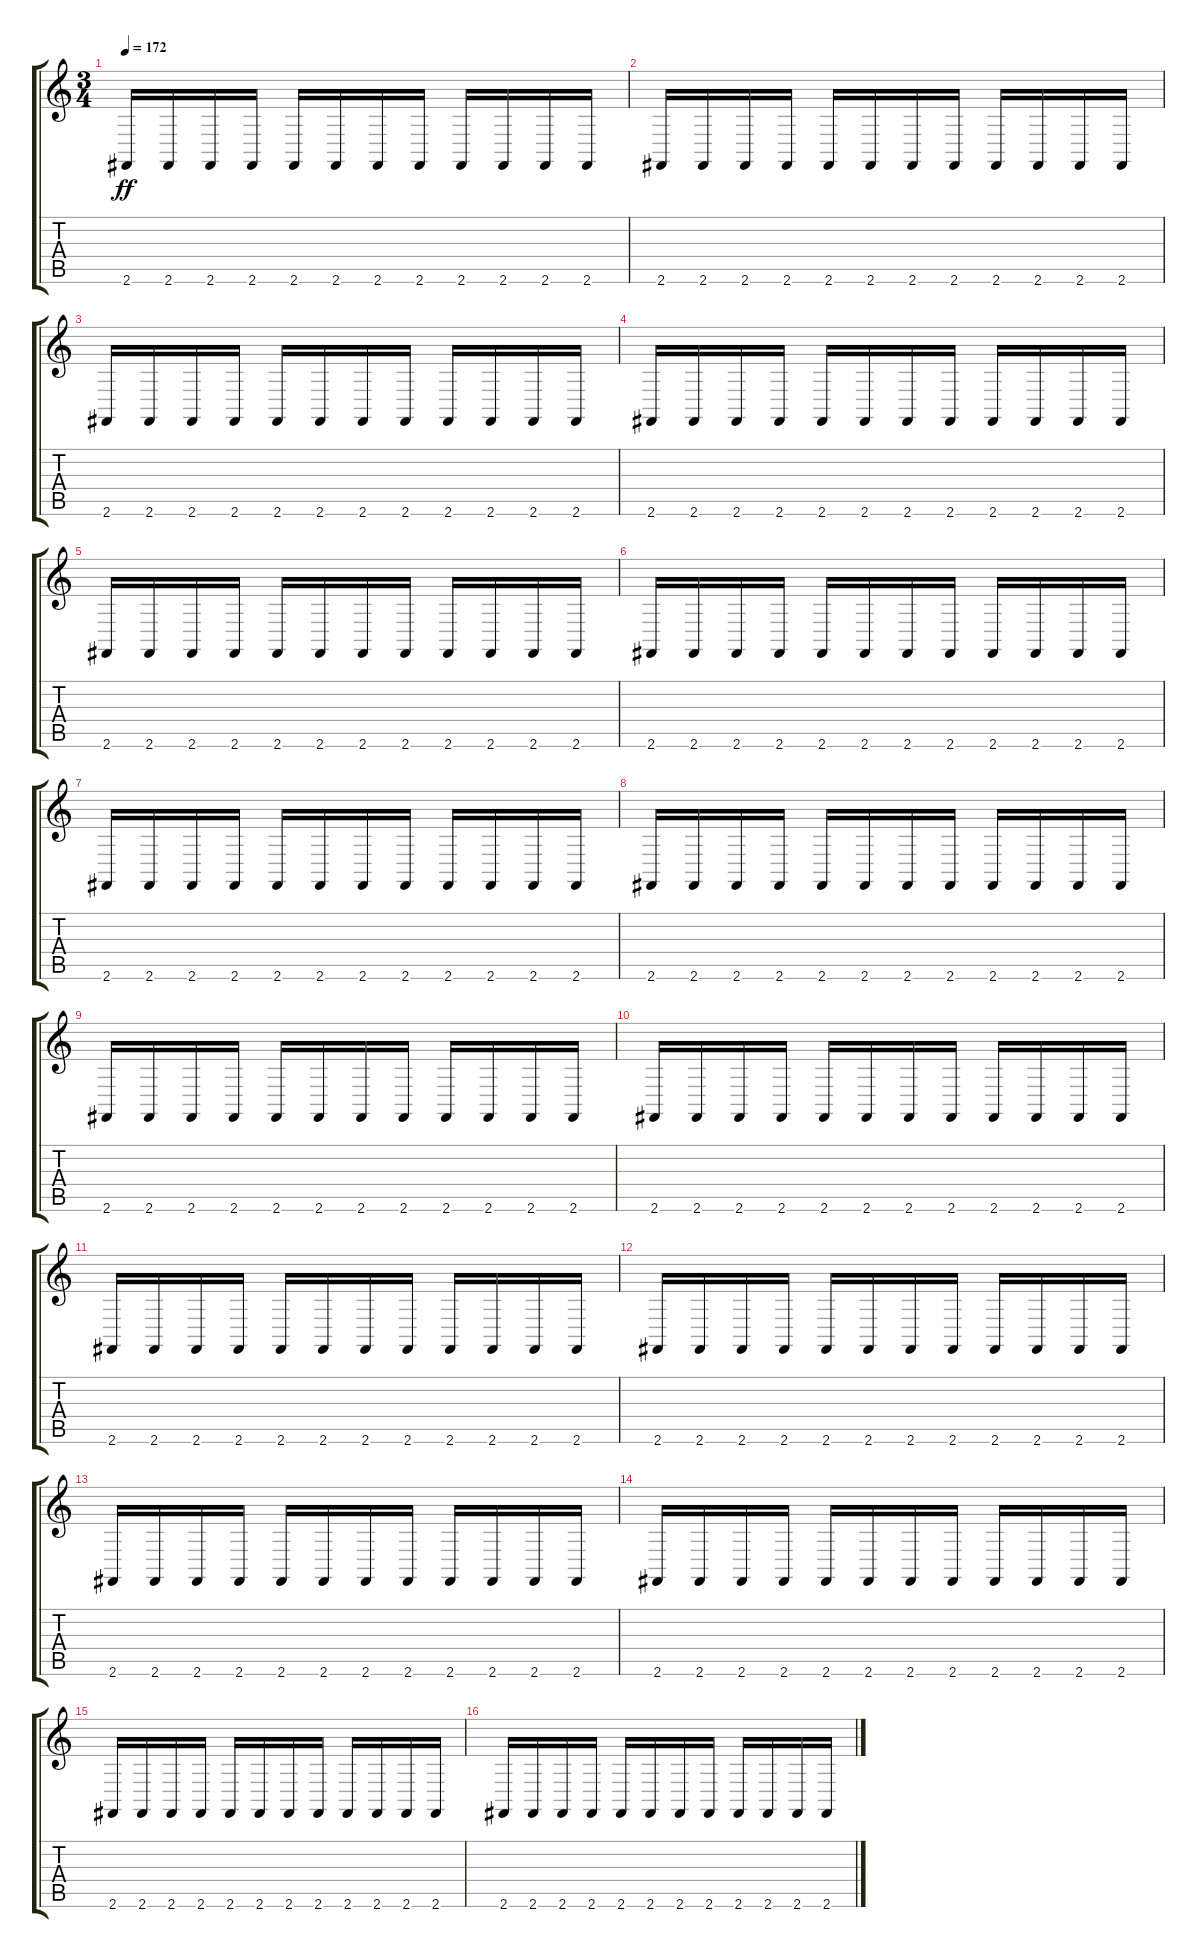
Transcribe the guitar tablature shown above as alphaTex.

\track "" {instrument harpsichord}
\staff {score tabs}
\tuning (E4 B3 G3 D3 A2 E2) {hide}
\ts (3 4)
\tempo 172
\clef g2
\ks c
2.6.16{dy ff} 2.6.16 2.6.16 2.6.16 2.6.16 2.6.16 2.6.16 2.6.16 2.6.16 2.6.16 2.6.16 2.6.16 |
2.6.16 2.6.16 2.6.16 2.6.16 2.6.16 2.6.16 2.6.16 2.6.16 2.6.16 2.6.16 2.6.16 2.6.16 |
2.6.16 2.6.16 2.6.16 2.6.16 2.6.16 2.6.16 2.6.16 2.6.16 2.6.16 2.6.16 2.6.16 2.6.16 |
2.6.16 2.6.16 2.6.16 2.6.16 2.6.16 2.6.16 2.6.16 2.6.16 2.6.16 2.6.16 2.6.16 2.6.16 |
2.6.16 2.6.16 2.6.16 2.6.16 2.6.16 2.6.16 2.6.16 2.6.16 2.6.16 2.6.16 2.6.16 2.6.16 |
2.6.16 2.6.16 2.6.16 2.6.16 2.6.16 2.6.16 2.6.16 2.6.16 2.6.16 2.6.16 2.6.16 2.6.16 |
2.6.16 2.6.16 2.6.16 2.6.16 2.6.16 2.6.16 2.6.16 2.6.16 2.6.16 2.6.16 2.6.16 2.6.16 |
2.6.16 2.6.16 2.6.16 2.6.16 2.6.16 2.6.16 2.6.16 2.6.16 2.6.16 2.6.16 2.6.16 2.6.16 |
2.6.16 2.6.16 2.6.16 2.6.16 2.6.16 2.6.16 2.6.16 2.6.16 2.6.16 2.6.16 2.6.16 2.6.16 |
2.6.16 2.6.16 2.6.16 2.6.16 2.6.16 2.6.16 2.6.16 2.6.16 2.6.16 2.6.16 2.6.16 2.6.16 |
2.6.16 2.6.16 2.6.16 2.6.16 2.6.16 2.6.16 2.6.16 2.6.16 2.6.16 2.6.16 2.6.16 2.6.16 |
2.6.16 2.6.16 2.6.16 2.6.16 2.6.16 2.6.16 2.6.16 2.6.16 2.6.16 2.6.16 2.6.16 2.6.16 |
2.6.16 2.6.16 2.6.16 2.6.16 2.6.16 2.6.16 2.6.16 2.6.16 2.6.16 2.6.16 2.6.16 2.6.16 |
2.6.16 2.6.16 2.6.16 2.6.16 2.6.16 2.6.16 2.6.16 2.6.16 2.6.16 2.6.16 2.6.16 2.6.16 |
2.6.16 2.6.16 2.6.16 2.6.16 2.6.16 2.6.16 2.6.16 2.6.16 2.6.16 2.6.16 2.6.16 2.6.16 |
2.6.16 2.6.16 2.6.16 2.6.16 2.6.16 2.6.16 2.6.16 2.6.16 2.6.16 2.6.16 2.6.16 2.6.16
